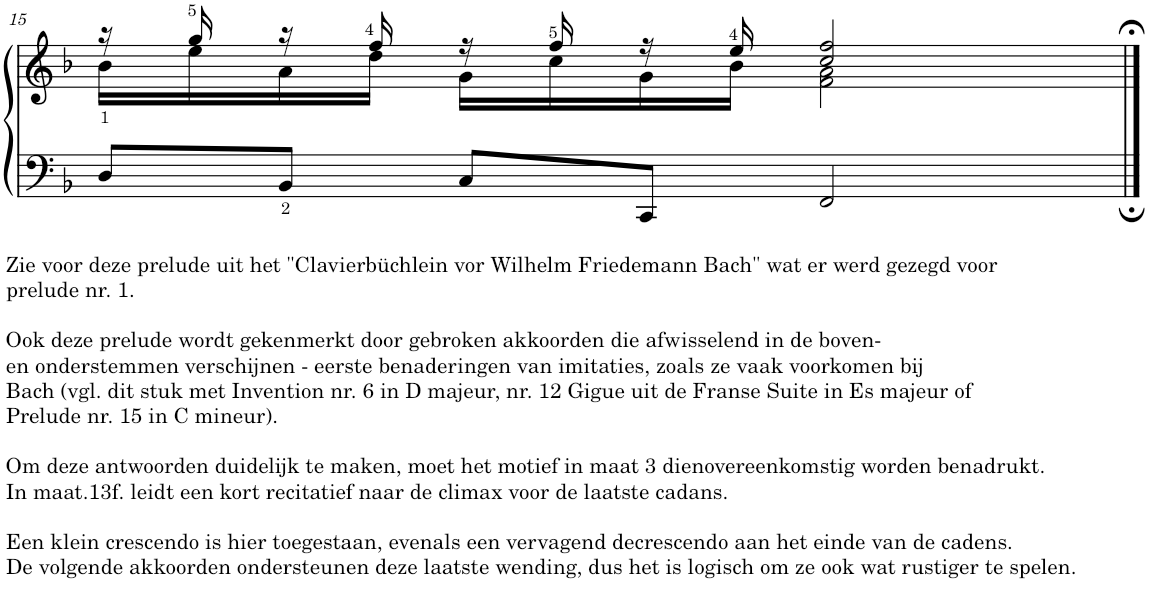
**kern	**kern
*part1	*part1
*staff2	*staff1
*I"Klavír	*
*I'Klv.	*
!!LO:PB:g=z
*clefF4	*clefG2
*k[b-]	*k[b-]
*M4/4	*M4/4
*met(c)	*met(c)
=15	=15
*	*^
!LO:TX:b:t=Zie voor deze prelude uit het "Clavierbüchlein vor Wilhelm Friedemann Bach" wat er werd gezegd voor	!	!
!LO:TX:b:t=prelude nr. 1.	!	!
!LO:TX:b:t=Ook deze prelude wordt gekenmerkt door gebroken akkoorden die afwisselend in de boven-	!	!
!LO:TX:b:t=en onderstemmen verschijnen - eerste benaderingen van imitaties, zoals ze vaak voorkomen bij	!	!
!LO:TX:b:t=Bach (vgl. dit stuk met Invention nr. 6 in D majeur, nr. 12 Gigue uit de Franse Suite in Es majeur of	!	!
!LO:TX:b:t=Prelude nr. 15 in C mineur).	!	!
!LO:TX:b:t=Om deze antwoorden duidelijk te maken, moet het motief in maat 3 dienovereenkomstig worden benadrukt.	!	!
!LO:TX:b:t=In maat.13f. leidt een kort recitatief naar de climax voor de laatste cadans.	!	!
!LO:TX:b:t=Een klein crescendo is hier toegestaan, evenals een vervagend decrescendo aan het einde van de cadens.	!	!
!LO:TX:b:t=De volgende akkoorden ondersteunen deze laatste wending, dus het is logisch om ze ook wat rustiger te spelen.	!	!
8D/L	16r	16b-\LL
.	16gg/	16ee\
8BB-/J	16r	16a\
.	16ff/	16dd\JJ
8C/L	16r	16g\LL
.	16ff/	16cc\
8CC/J	16r	16g\
.	16ee/	16b-\JJ
2FF/	2cc/ 2ff/	2f\ 2a\
*	*v	*v
==	==
*-	*-
